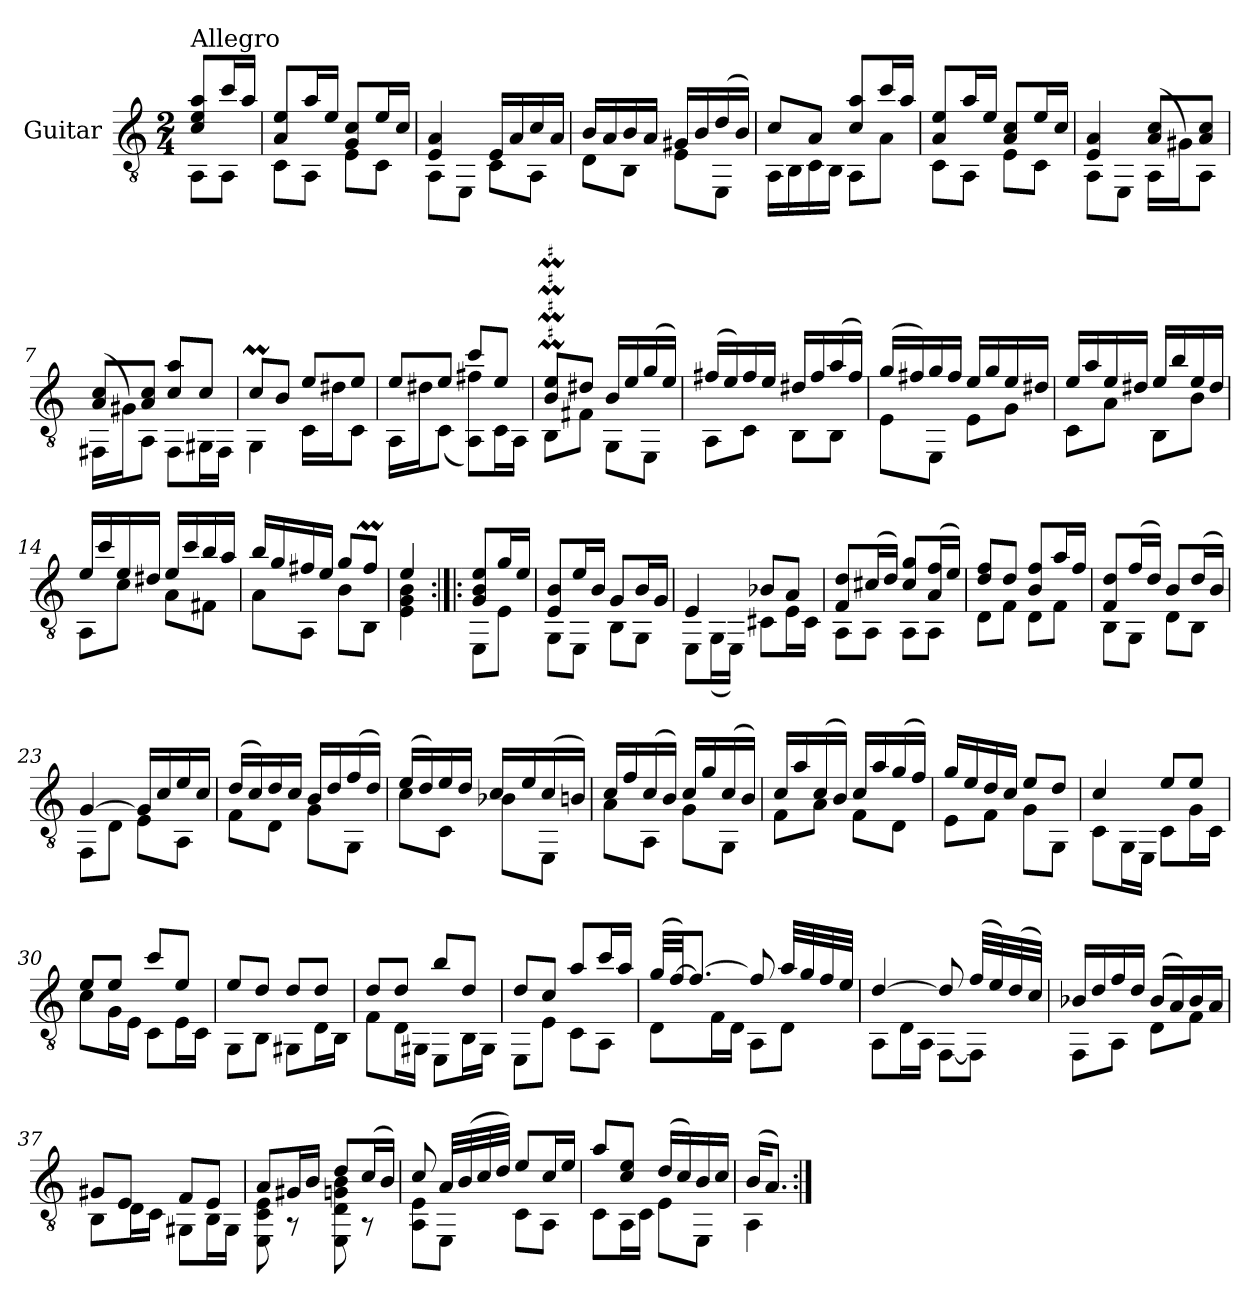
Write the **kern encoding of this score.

**kern
*part1
*staff1
*I"Guitar
*I'Guit.
*clefGv2
*k[]
*C:
*M2/4
*MM92
=
*^
!LO:TX:a:t=Allegro	!
8c/ 8e/ 8a/L	8AA\L
16cc/L	8AA\J
16a/JJ	.
=1	=1
8A/ 8e/L	8C\L
16a/L	8AA\J
16e/JJ	.
8G/ 8c/L	8E\L
16e/L	8C\J
16c/JJ	.
=2	=2
4E/ 4A/	8AA\L
.	8EE\J
16E/LL	8C\L
16A/	.
16c/	8AA\J
16A/JJ	.
!!LO:LB:g=z	!!
=3	=3
16B/LL	8D\L
16A/	.
16B/	8BB\J
16A/JJ	.
16G#X/LL	8E\L
16B/	.
(16d/	8EE\J
16B/JJ)	.
=4	=4
8c/L	16AA\LL
.	16BB\
8A/J	16C\
.	16BB\JJ
8c/ 8a/L	8AA\L
16cc/L	8A\J
16a/JJ	.
=5	=5
8A/ 8e/L	8C\L
16a/L	8AA\J
16e/JJ	.
8A/ 8c/L	8E\L
16e/L	8C\J
16c/JJ	.
!!LO:LB:g=z	!!
=6	=6
4E/ 4A/	8AA\L
.	8EE\J
(8A/ 8c/L	16AA\LL
.	16G#X\J)
8A/ 8c/J	8AA\J
=7	=7
(8A/ 8c/L	16FF#X\LL
.	16G#X\J)
8A/ 8c/J	8AA\J
8c/ 8a/L	8FF#\L
8c/J	16GG#X\L
.	16FF#\JJ
=8	=8
8cM/L	4GG\
8B/J	.
8e/L	16C\LL
.	16d#X\J
8e/J	8C\J
!!LO:LB:g=z	!!
=9	=9
8e/L	16AA\LL
.	16d#X\J
8e/J	(8C\J
8cc/L	8AA\ 8f#X\L)
8e/J	16C\L
.	16AA\JJ
=10	=10
8B/M 8e/ML	8BB\L
8d#X/J	8F#X\J
16B/LL	8GG\L
16e/	.
(16g/	8EE\J
16e/JJ)	.
!!LO:LB:g=z	!!
=11	=11
(16f#X/LL	8AA\L
16e/)	.
16f#/	8C\J
16e/JJ	.
16d#X/LL	8BB\L
16f#/	.
(16a/	8BB\J
16f#/JJ)	.
=12	=12
(16g/LL	8E\L
16f#X/)	.
16g/	8EE\J
16f#/JJ	.
16e/LL	8E\L
16g/	.
16e/	8G\J
16d#X/JJ	.
!!LO:PB:g=z	!!
=13	=13
16e/LL	8C\L
16a/	.
16e/	8A\J
16d#X/JJ	.
16e/LL	8BB\L
16b/	.
16e/	8B\J
16d#/JJ	.
=14	=14
16e/LL	8AA\L
16cc/	.
16e/	8c\J
16d#X/JJ	.
16e/LL	8A\L
16cc/	.
16b/	8F#X\J
16a/JJ	.
!!LO:LB:g=z	!!
=15	=15
16b/LL	8A\L
16g/	.
16f#X/	8AA\J
16e/JJ	.
8g/L	8B\L
8f#m/J	8BB\J
=16	=16
4e/	4E\ 4G\ 4B\
=17:|!|:	=17:|!|:
8G/ 8B/ 8e/L	8EE\L
16g/L	8E\J
16e/JJ	.
=18	=18
8E/ 8B/L	8GG\L
16e/L	8EE\J
16B/JJ	.
8G/L	8BB\L
16B/L	8GG\J
16G/JJ	.
!!LO:LB:g=z	!!
=19	=19
4E/	8EE\L
.	(16GG\L
.	16EE\JJ)
8B-X/L	8C#X\L
8A/J	16E\L
.	16C#\JJ
=20	=20
8F/ 8d/L	8AA\L
(16c#X/L	8AA\J
16d/JJ)	.
8c#/ 8g/L	8AA\L
(16A/ 16f/L	8AA\J
16e/JJ)	.
=21	=21
8d/ 8f/L	8D\L
8d/J	8F\J
8B/ 8f/L	8D\L
16a/L	8F\J
16f/JJ	.
!!LO:LB:g=z	!!
=22	=22
8F/ 8d/L	8BB\L
(16f/L	8GG\J
16d/JJ)	.
8B/L	8D\L
(16d/L	8BB\J
16B/JJ)	.
=23	=23
[4G/	8FF\L
.	8D\J
16G/LL]	8E\L
16c/	.
16e/	8AA\J
16c/JJ	.
=24	=24
(16d/LL	8F\L
16c/)	.
16d/	8D\J
16c/JJ	.
16B/LL	8G\L
16d/	.
(16f/	8GG\J
16d/JJ)	.
!!LO:LB:g=z	!!
=25	=25
(16e/LL	8c\L
16d/)	.
16e/	8C\J
16d/JJ	.
16c/LL	8B-X\L
16e/	.
(16c/	8EE\J
16Bn/JJ)	.
=26	=26
16c/LL	8A\L
16f/	.
(16c/	8AA\J
16B/JJ)	.
16c/LL	8G\L
16g/	.
(16c/	8GG\J
16B/JJ)	.
!!LO:LB:g=z	!!
=27	=27
16c/LL	8F\L
16a/	.
(16c/	8A\J
16B/JJ)	.
16c/LL	8F\L
16a/	.
(16g/	8D\J
16f/JJ)	.
=28	=28
16g/LL	8E\L
16e/	.
16d/	8F\J
16c/JJ	.
8e/L	8G\L
8d/J	8GG\J
=29	=29
4c/	8C\L
.	16GG\L
.	16EE\JJ
8e/L	8C\L
8e/J	16G\L
.	16C\JJ
!!LO:PB:g=z	!!
=30	=30
8e/L	8c\L
8e/J	16G\L
.	16E\JJ
8cc/L	8C\L
8e/J	16E\L
.	16C\JJ
=31	=31
8e/L	8GG\L
8d/J	8BB\J
8d/L	8GG#X\L
8d/J	16D\L
.	16BB\JJ
=32	=32
8d/L	8F\L
8d/J	16D\L
.	16GG#X\JJ
8b/L	8EE\L
8d/J	16BB\L
.	16GG#\JJ
!!LO:LB:g=z	!!
=33	=33
8d/L	8EE\L
8c/J	8E\J
8a/L	8C\L
16cc/L	8AA\J
16a/JJ	.
=34	=34
(32g/LLL	8D\L
[32f/JJ)	.
8.f/J_	.
.	16F\L
.	16D\JJ
8f/]	8AA\L
32a/LLL	8D\J
32g/	.
32f/	.
32e/JJJ	.
!!LO:LB:g=z	!!
=35	=35
[4d/	8AA\L
.	16D\L
.	16AA\JJ
8d/]	[8FF\L
(32f/LLL	8FF\J]
32e/)	.
(32d/	.
32c/JJJ)	.
=36	=36
16B-X/LL	8FF\L
16d/	.
16f/	8AA\J
16d/JJ	.
(16B-/LL	8D\L
16A/)	.
16B-/	8F\J
16A/JJ	.
!!LO:LB:g=z	!!
=37	=37
8G#X/L	8BB\L
8E/J	16D\L
.	16C\JJ
8F/L	8GG#X\L
8E/J	16BB\L
.	16GG#\JJ
=38	=38
8A/L	8EE\ 8C\ 8E\
16G#X/L	8rAA
16B/JJ	.
8d/L	8EE\ 8D\ 8Gn\ 8B\
(16c/L	8rAA
16B/JJ)	.
!!LO:LB:g=z	!!
=39	=39
8c/	8AA\ 8E\L
32A/LLL	8EE\J
(32B/	.
32c/	.
32d/JJJ)	.
8e/L	8C\L
16c/L	8AA\J
16e/JJ	.
=40	=40
8a/L	8C\L
8c/ 8e/J	16AA\L
.	16C\JJ
(16d/LL	8E\L
16c/)	.
16B/	8EE\J
16c/JJ	.
=41	=41
(16B/KL	4AA\
8.A/J)	.
*v	*v
=:|!
*-
